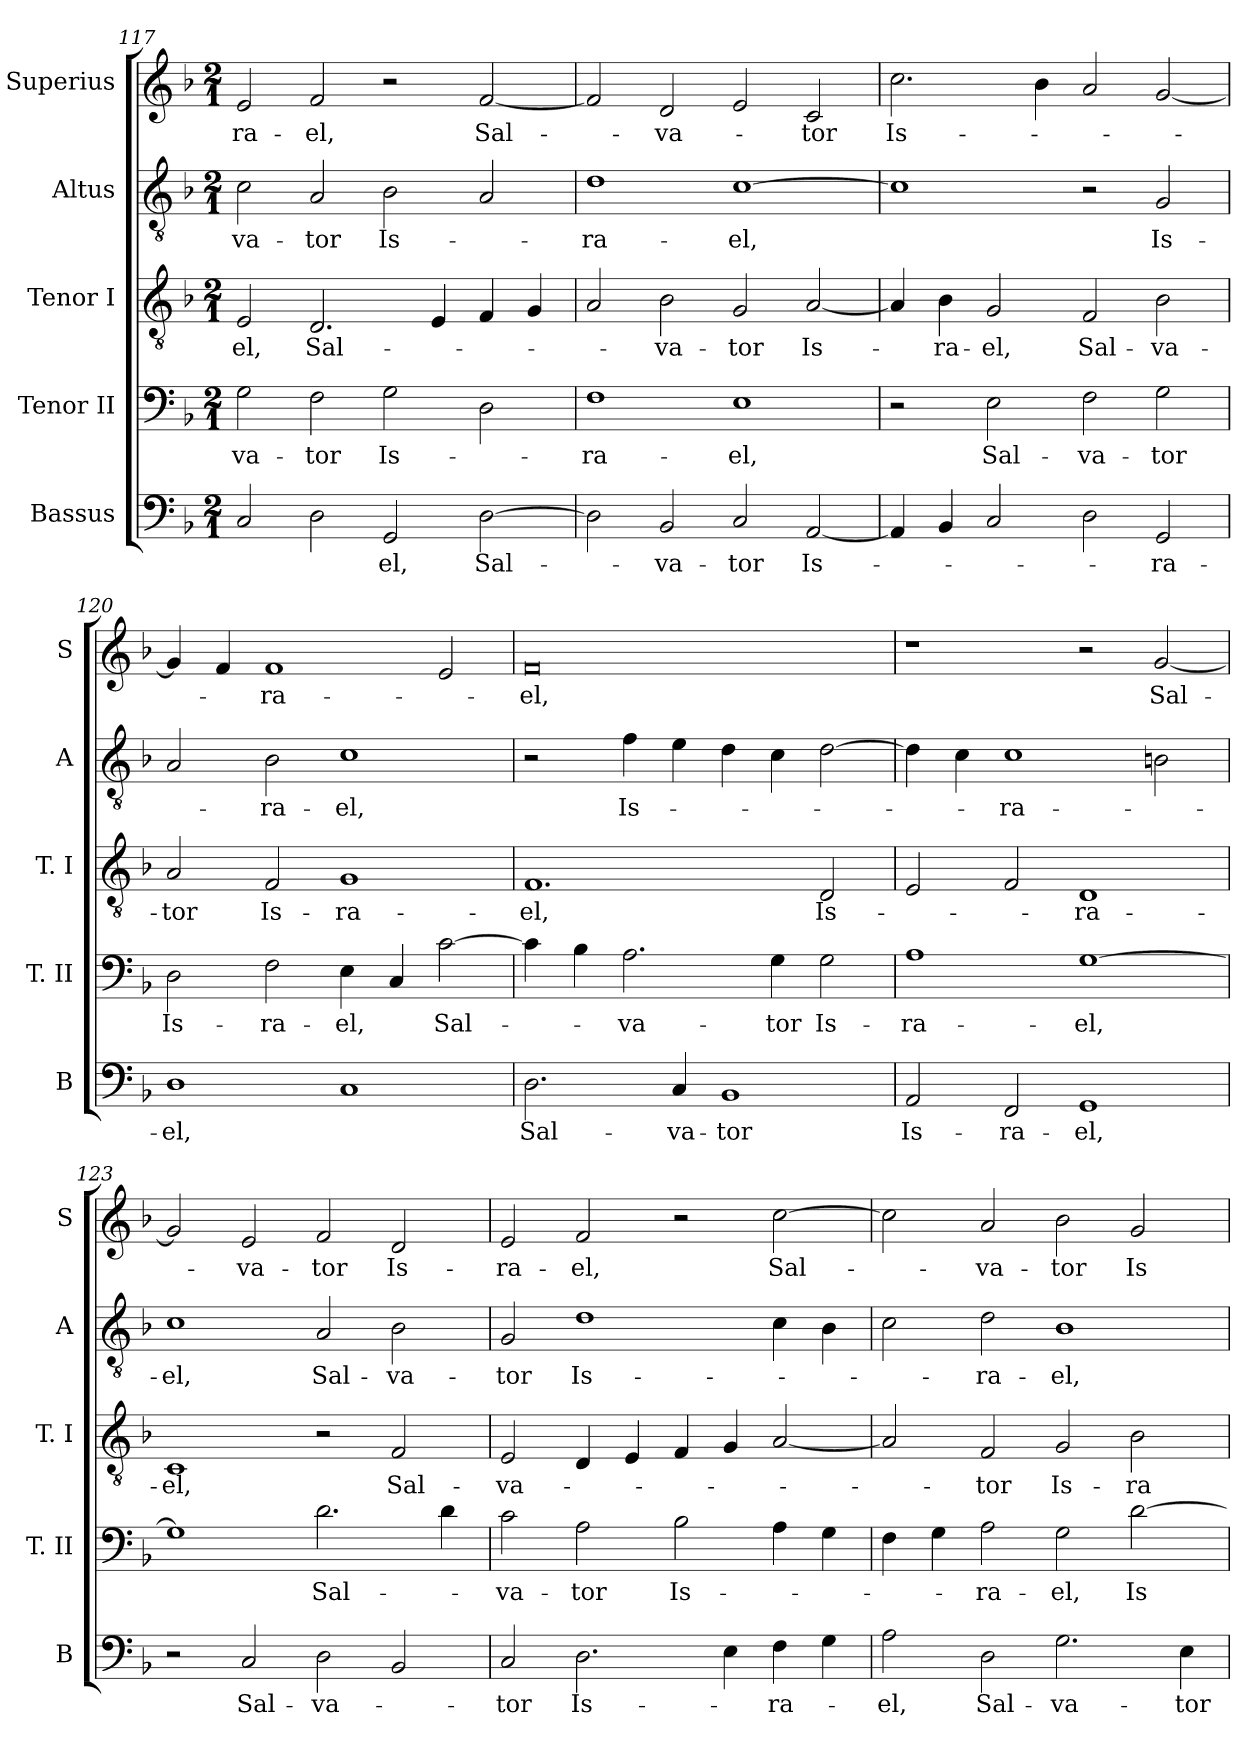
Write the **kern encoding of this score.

**kern	**text	**kern	**text	**kern	**text	**kern	**text	**kern	**text
*part5	*part5	*part4	*part4	*part3	*part3	*part2	*part2	*part1	*part1
*staff5	*staff5	*staff4	*staff4	*staff3	*staff3	*staff2	*staff2	*staff1	*staff1
*I"Bassus	*	*I"Tenor II	*	*I"Tenor I	*	*I"Altus	*	*I"Superius	*
*I'B	*	*I'T. II	*	*I'T. I	*	*I'A	*	*I'S	*
*clefF4	*	*clefF4	*	*clefGv2	*	*clefGv2	*	*clefG2	*
*k[b-]	*	*k[b-]	*	*k[b-]	*	*k[b-]	*	*k[b-]	*
*F:	*	*F:	*	*F:	*	*F:	*	*F:	*
*M2/1	*	*M2/1	*	*M2/1	*	*M2/1	*	*M2/1	*
=117	=117	=117	=117	=117	=117	=117	=117	=117	=117
2C	.	2G	-va-	2E	-el,	2c	-va-	2e	-ra-
2D	.	2F	-tor	2.D	Sal-	2A	-tor	2f	-el,
2GG	-el,	2G	Is-	.	.	2B-	Is-	2r	.
.	.	.	.	4E	.	.	.	.	.
[2D	Sal-	2D	.	4F	.	2A	.	[2f	Sal-
.	.	.	.	4G	.	.	.	.	.
=118	=118	=118	=118	=118	=118	=118	=118	=118	=118
2D]	.	1F	-ra-	2A	.	1d	-ra-	2f]	.
2BB-	-va-	.	.	2B-	-va-	.	.	2d	-va-
2C	-tor	1E	-el,	2G	-tor	[1c	-el,	2e	.
[2AA	Is-	.	.	[2A	Is-	.	.	2c	-tor
=119	=119	=119	=119	=119	=119	=119	=119	=119	=119
4AA]	.	2r	.	4A]	.	1c]	.	2.cc	Is-
4BB-	.	.	.	4B-	-ra-	.	.	.	.
2C	.	2E	Sal-	2G	-el,	.	.	.	.
.	.	.	.	.	.	.	.	4b-	.
2D	.	2F	-va-	2F	Sal-	2r	.	2a	.
2GG	-ra-	2G	-tor	2B-	-va-	2G	Is-	[2g	.
=120	=120	=120	=120	=120	=120	=120	=120	=120	=120
1D	-el,	2D	Is-	2A	-tor	2A	.	4g]	.
.	.	.	.	.	.	.	.	4f	.
.	.	2F	-ra-	2F	Is-	2B-	-ra-	1f	-ra-
1C	.	4E	-el,	1G	-ra-	1c	-el,	.	.
.	.	4C	.	.	.	.	.	.	.
.	.	[2c	Sal-	.	.	.	.	2e	.
=121	=121	=121	=121	=121	=121	=121	=121	=121	=121
2.D	Sal-	4c]	.	1.F	-el,	2r	.	0f	-el,
.	.	4B-	.	.	.	.	.	.	.
.	.	2.A	-va-	.	.	4f	Is-	.	.
4C	-va-	.	.	.	.	4e	.	.	.
1BB-	-tor	.	.	.	.	4d	.	.	.
.	.	4G	-tor	.	.	4c	.	.	.
.	.	2G	Is-	2D	Is-	[2d	.	.	.
=122	=122	=122	=122	=122	=122	=122	=122	=122	=122
2AA	Is-	1A	-ra-	2E	.	4d]	.	1r	.
.	.	.	.	.	.	4c	.	.	.
2FF	-ra-	.	.	2F	.	1c	-ra-	.	.
1GG	-el,	[1G	-el,	1D	-ra-	.	.	2r	.
.	.	.	.	.	.	2Bn	.	[2g	Sal-
=123	=123	=123	=123	=123	=123	=123	=123	=123	=123
2r	.	1G]	.	1C	-el,	1c	-el,	2g]	.
2C	Sal-	.	.	.	.	.	.	2e	-va-
2D	-va-	2.d	Sal-	2r	.	2A	Sal-	2f	-tor
2BB-	.	.	.	2F	Sal-	2B-	-va-	2d	Is-
.	.	4d	.	.	.	.	.	.	.
=124	=124	=124	=124	=124	=124	=124	=124	=124	=124
2C	-tor	2c	-va-	2E	-va-	2G	-tor	2e	-ra-
2.D	Is-	2A	-tor	4D	.	1d	Is-	2f	-el,
.	.	.	.	4E	.	.	.	.	.
.	.	2B-	Is-	4F	.	.	.	2r	.
4E	.	.	.	4G	.	.	.	.	.
4F	-ra-	4A	.	[2A	.	4c	.	[2cc	Sal-
4G	.	4G	.	.	.	4B-	.	.	.
=125	=125	=125	=125	=125	=125	=125	=125	=125	=125
2A	-el,	4F	.	2A]	.	2c	.	2cc]	.
.	.	4G	.	.	.	.	.	.	.
2D	Sal-	2A	-ra-	2F	-tor	2d	-ra-	2a	-va-
2.G	-va-	2G	-el,	2G	Is-	1B-	-el,	2b-	-tor
.	.	[2d	Is-	2B-	-ra-	.	.	2g	Is-
4E	-tor	.	.	.	.	.	.	.	.
=	=	=	=	=	=	=	=	=	=
*-	*-	*-	*-	*-	*-	*-	*-	*-	*-
